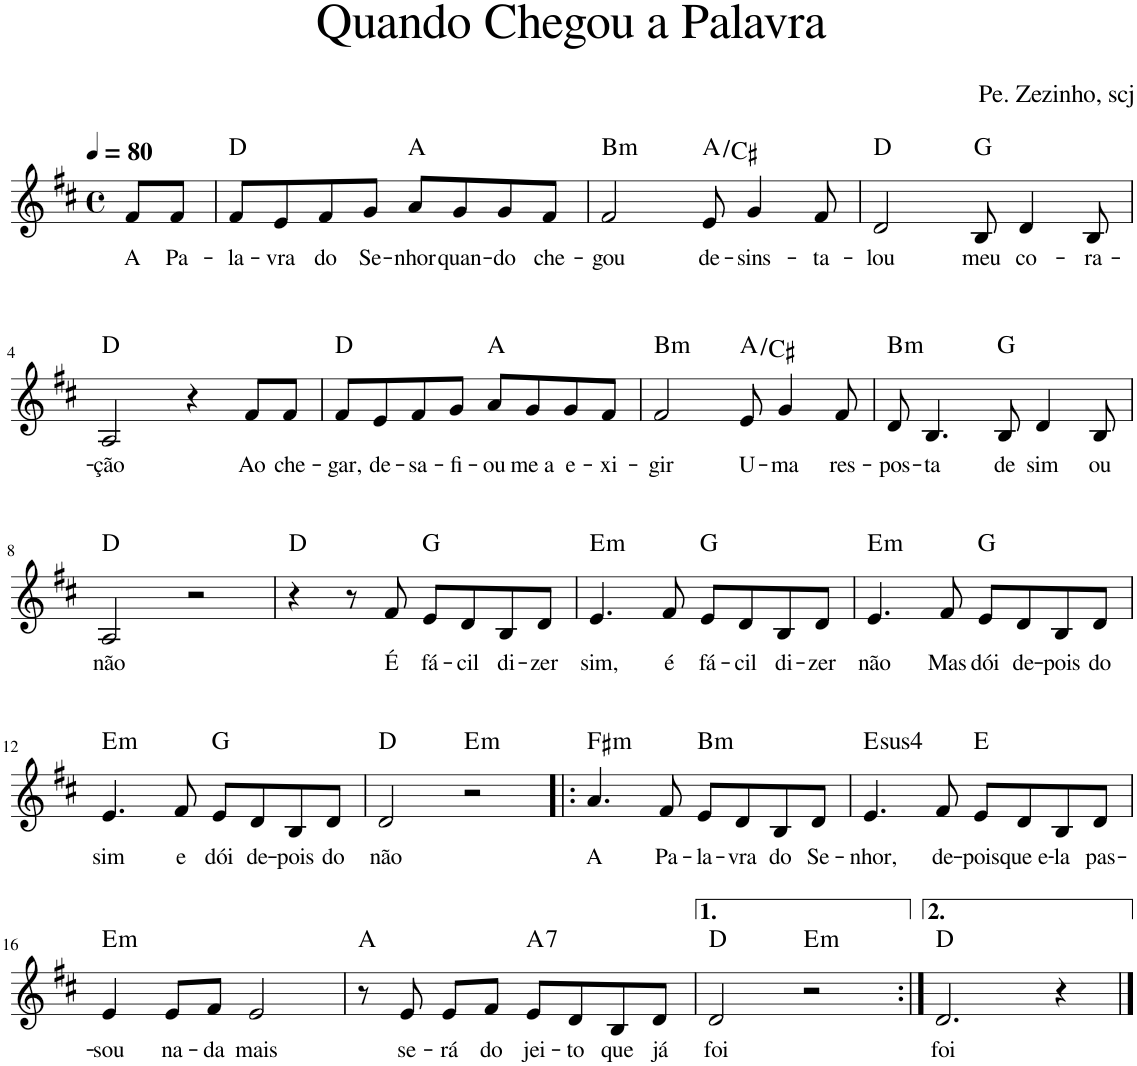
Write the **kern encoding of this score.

**kern	**text	**harte
*part1	*part1	*part1
*staff1	*staff1	*
*I"Voz	*	*
*I'Vo.	*	*
*clefG2	*	*
*k[f#c#]	*	*
*M4/4	*	*
*met(c)	*	*
*MM80	*	*
=	=	=
!	!LO:LY:b	!
8f#/L	A	.
!	!LO:LY:b	!
8f#/J	Pa-	.
=1	=1	=1
!	!LO:LY:b	!
8f#/L	-la-	D:maj
!	!LO:LY:b	!
8e/	-vra	.
!	!LO:LY:b	!
8f#/	do	.
!	!LO:LY:b	!
8g/J	Se-	.
!	!LO:LY:b	!
8a/L	-nhor	A:maj
!	!LO:LY:b	!
8g/	quan-	.
!	!LO:LY:b	!
8g/	-do	.
!	!LO:LY:b	!
8f#/J	che-	.
=2	=2	=2
!	!LO:LY:b	!LO:H:kt=m
2f#/	-gou	B:min
!	!LO:LY:b	!
8e/	de-	A:maj/3
!	!LO:LY:b	!
4g/	-sins-	.
!	!LO:LY:b	!
8f#/	-ta-	.
=3	=3	=3
!	!LO:LY:b	!
2d/	-lou	D:maj
!	!LO:LY:b	!
8B/	meu	G:maj
!	!LO:LY:b	!
4d/	co-	.
!	!LO:LY:b	!
8B/	-ra-	.
!!LO:LB:g=z
=4	=4	=4
!	!LO:LY:b	!
2A/	-ção	D:maj
4r	.	.
!	!LO:LY:b	!
8f#/L	Ao	.
!	!LO:LY:b	!
8f#/J	che-	.
=5	=5	=5
!	!LO:LY:b	!
8f#/L	-gar,	D:maj
!	!LO:LY:b	!
8e/	de-	.
!	!LO:LY:b	!
8f#/	-sa-	.
!	!LO:LY:b	!
8g/J	-fi-	.
!	!LO:LY:b	!
8a/L	-ou	A:maj
!	!LO:LY:b	!
8g/	me a	.
!	!LO:LY:b	!
8g/	e-	.
!	!LO:LY:b	!
8f#/J	-xi-	.
=6	=6	=6
!	!LO:LY:b	!LO:H:kt=m
2f#/	-gir	B:min
!	!LO:LY:b	!
8e/	U-	A:maj/3
!	!LO:LY:b	!
4g/	-ma	.
!	!LO:LY:b	!
8f#/	res-	.
=7	=7	=7
!	!LO:LY:b	!LO:H:kt=m
8d/	-pos-	B:min
!	!LO:LY:b	!
4.B/	-ta	.
!	!LO:LY:b	!
8B/	de	G:maj
!	!LO:LY:b	!
4d/	sim	.
!	!LO:LY:b	!
8B/	ou	.
!!LO:LB:g=z
=8	=8	=8
!	!LO:LY:b	!
2A/	não	D:maj
2r	.	.
=9	=9	=9
4r	.	D:maj
8r	.	.
!	!LO:LY:b	!
8f#/	É	.
!	!LO:LY:b	!
8e/L	fá-	G:maj
!	!LO:LY:b	!
8d/	-cil	.
!	!LO:LY:b	!
8B/	di-	.
!	!LO:LY:b	!
8d/J	-zer	.
=10	=10	=10
!	!LO:LY:b	!LO:H:kt=m
4.e/	sim,	E:min
!	!LO:LY:b	!
8f#/	é	.
!	!LO:LY:b	!
8e/L	fá-	G:maj
!	!LO:LY:b	!
8d/	-cil	.
!	!LO:LY:b	!
8B/	di-	.
!	!LO:LY:b	!
8d/J	-zer	.
=11	=11	=11
!	!LO:LY:b	!LO:H:kt=m
4.e/	não	E:min
!	!LO:LY:b	!
8f#/	Mas	.
!	!LO:LY:b	!
8e/L	dói	G:maj
!	!LO:LY:b	!
8d/	de-	.
!	!LO:LY:b	!
8B/	-pois	.
!	!LO:LY:b	!
8d/J	do	.
!!LO:LB:g=z
=12	=12	=12
!	!LO:LY:b	!LO:H:kt=m
4.e/	sim	E:min
!	!LO:LY:b	!
8f#/	e	.
!	!LO:LY:b	!
8e/L	dói	G:maj
!	!LO:LY:b	!
8d/	de-	.
!	!LO:LY:b	!
8B/	-pois	.
!	!LO:LY:b	!
8d/J	do	.
=13	=13	=13
!	!LO:LY:b	!
2d/	não	D:maj
!	!	!LO:H:kt=m
2r	.	E:min
=14!|:	=14!|:	=14!|:
!	!LO:LY:b	!LO:H:kt=m
4.a/	A	F#:min
!	!LO:LY:b	!
8f#/	Pa-	.
!	!LO:LY:b	!LO:H:kt=m
8e/L	-la-	B:min
!	!LO:LY:b	!
8d/	-vra	.
!	!LO:LY:b	!
8B/	do	.
!	!LO:LY:b	!
8d/J	Se-	.
=15	=15	=15
!	!LO:LY:b	!LO:H:kt=4
4.e/	-nhor,	E:sus4
!	!LO:LY:b	!
8f#/	de-	.
!	!LO:LY:b	!
8e/L	-pois	E:maj
!	!LO:LY:b	!
8d/	que e-	.
!	!LO:LY:b	!
8B/	-la	.
!	!LO:LY:b	!
8d/J	pas-	.
!!LO:LB:g=z
=16	=16	=16
!	!LO:LY:b	!LO:H:kt=m
4e/	-sou	E:min
!	!LO:LY:b	!
8e/L	na-	.
!	!LO:LY:b	!
8f#/J	-da	.
!	!LO:LY:b	!
2e/	mais	.
=17	=17	=17
8r	.	A:maj
!	!LO:LY:b	!
8e/	se-	.
!	!LO:LY:b	!
8e/L	-rá	.
!	!LO:LY:b	!
8f#/J	do	.
!	!LO:LY:b	!LO:H:kt=7
8e/L	jei-	A:7
!	!LO:LY:b	!
8d/	-to	.
!	!LO:LY:b	!
8B/	que	.
!	!LO:LY:b	!
8d/J	já	.
=18	=18	=18
!	!LO:LY:b	!
2d/	foi	D:maj
!	!	!LO:H:kt=m
2r	.	E:min
=19:|!	=19:|!	=19:|!
!	!LO:LY:b	!
2.d/	foi	D:maj
4r	.	.
==	==	==
*-	*-	*-
